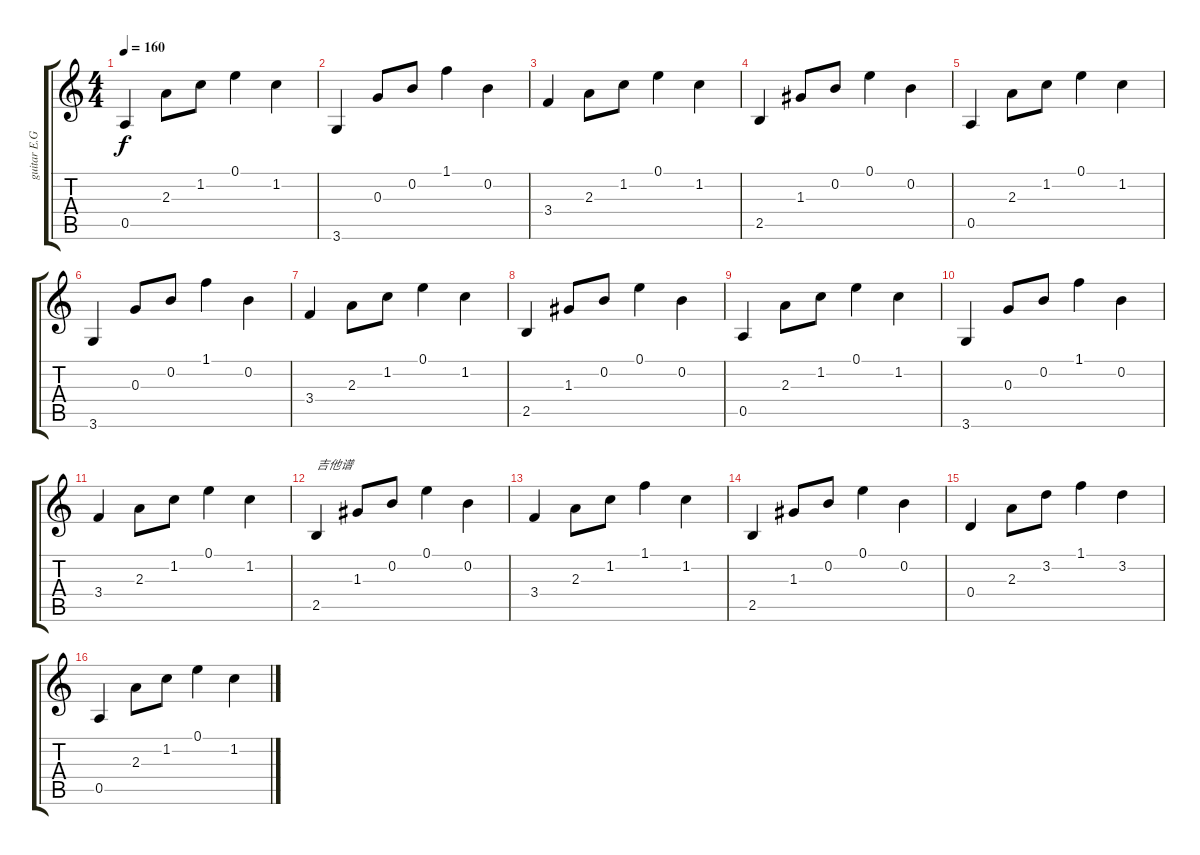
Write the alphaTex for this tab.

\track ("guitar E.GHE" "guitar E.G") {instrument electricguitarclean}
\staff {score tabs}
\tuning (E4 B3 G3 D3 A2 E2) {hide}
\ts (4 4)
\tempo 160
\clef g2
\ks c
0.5.4{dy f} 2.3.8 1.2.8 0.1.4 1.2.4 |
3.6.4 0.3.8 0.2.8 1.1.4 0.2.4 |
3.4.4 2.3.8 1.2.8 0.1.4 1.2.4 |
2.5.4 1.3.8 0.2.8 0.1.4 0.2.4 |
0.5.4 2.3.8 1.2.8 0.1.4 1.2.4 |
3.6.4 0.3.8 0.2.8 1.1.4 0.2.4 |
3.4.4 2.3.8 1.2.8 0.1.4 1.2.4 |
2.5.4 1.3.8 0.2.8 0.1.4 0.2.4 |
0.5.4 2.3.8 1.2.8 0.1.4 1.2.4 |
3.6.4 0.3.8 0.2.8 1.1.4 0.2.4 |
3.4.4 2.3.8 1.2.8 0.1.4 1.2.4 |
2.5.4{txt "吉他谱"} 1.3.8 0.2.8 0.1.4 0.2.4 |
3.4.4 2.3.8 1.2.8 1.1.4 1.2.4 |
2.5.4 1.3.8 0.2.8 0.1.4 0.2.4 |
0.4.4 2.3.8 3.2.8 1.1.4 3.2.4 |
0.5.4 2.3.8 1.2.8 0.1.4 1.2.4
